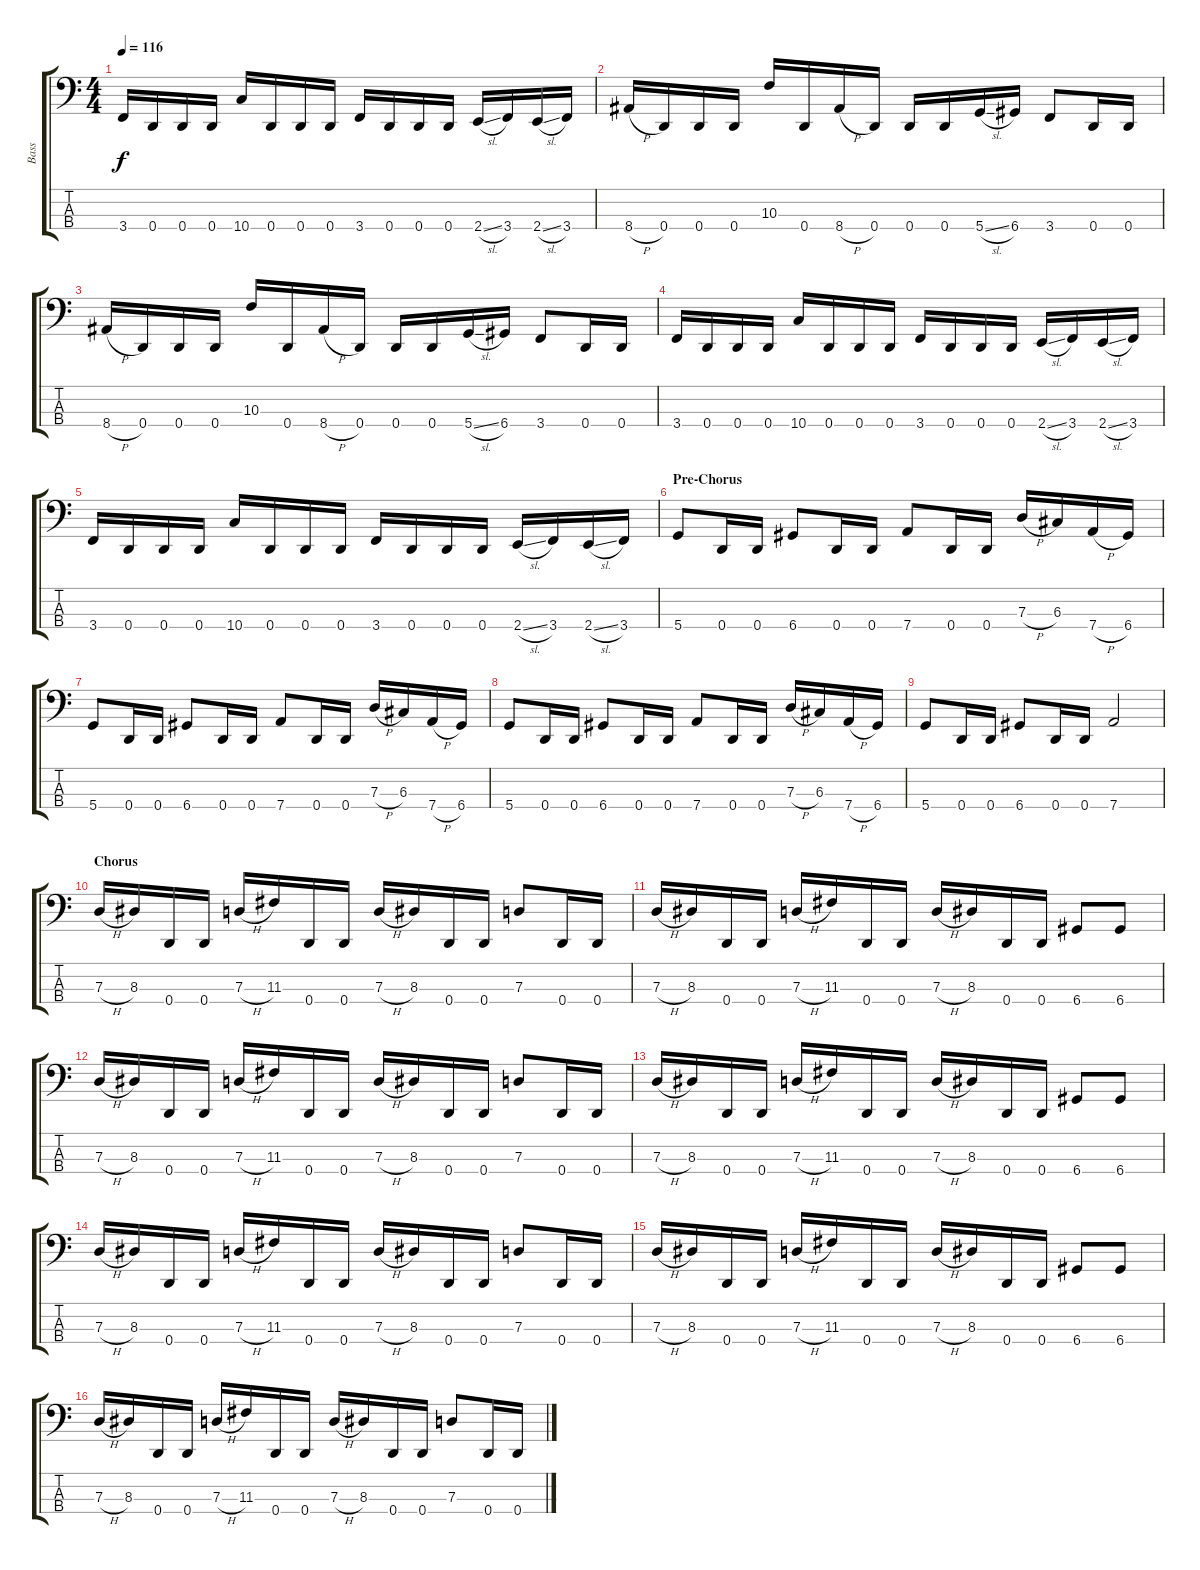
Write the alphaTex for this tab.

\track ("Bass" "Bass") {instrument electricbasspick}
\staff {score tabs}
\tuning (F2 C2 G1 D1) {hide}
\ts (4 4)
\tempo 116
\clef f4
\ks c
3.4.16{dy f} 0.4.16 0.4.16 0.4.16 10.4.16 0.4.16 0.4.16 0.4.16 3.4.16 0.4.16 0.4.16 0.4.16 2.4{sl}.16 3.4.16 2.4{sl}.16 3.4.16 |
8.4{h}.16 0.4.16 0.4.16 0.4.16 10.3.16 0.4.16 8.4{h}.16 0.4.16 0.4.16 0.4.16 5.4{sl}.16 6.4.16 3.4.8 0.4.16 0.4.16 |
8.4{h}.16 0.4.16 0.4.16 0.4.16 10.3.16 0.4.16 8.4{h}.16 0.4.16 0.4.16 0.4.16 5.4{sl}.16 6.4.16 3.4.8 0.4.16 0.4.16 |
3.4.16 0.4.16 0.4.16 0.4.16 10.4.16 0.4.16 0.4.16 0.4.16 3.4.16 0.4.16 0.4.16 0.4.16 2.4{sl}.16 3.4.16 2.4{sl}.16 3.4.16 |
3.4.16 0.4.16 0.4.16 0.4.16 10.4.16 0.4.16 0.4.16 0.4.16 3.4.16 0.4.16 0.4.16 0.4.16 2.4{sl}.16 3.4.16 2.4{sl}.16 3.4.16 |
\section ("" "Pre-Chorus")
5.4.8 0.4.16 0.4.16 6.4.8 0.4.16 0.4.16 7.4.8 0.4.16 0.4.16 7.3{h}.16 6.3.16 7.4{h}.16 6.4.16 |
5.4.8 0.4.16 0.4.16 6.4.8 0.4.16 0.4.16 7.4.8 0.4.16 0.4.16 7.3{h}.16 6.3.16 7.4{h}.16 6.4.16 |
5.4.8 0.4.16 0.4.16 6.4.8 0.4.16 0.4.16 7.4.8 0.4.16 0.4.16 7.3{h}.16 6.3.16 7.4{h}.16 6.4.16 |
5.4.8 0.4.16 0.4.16 6.4.8 0.4.16 0.4.16 7.4.2 |
\section ("" "Chorus")
7.3{h}.16 8.3.16 0.4.16 0.4.16 7.3{h}.16 11.3.16 0.4.16 0.4.16 7.3{h}.16 8.3.16 0.4.16 0.4.16 7.3.8 0.4.16 0.4.16 |
7.3{h}.16 8.3.16 0.4.16 0.4.16 7.3{h}.16 11.3.16 0.4.16 0.4.16 7.3{h}.16 8.3.16 0.4.16 0.4.16 6.4.8 6.4.8 |
7.3{h}.16 8.3.16 0.4.16 0.4.16 7.3{h}.16 11.3.16 0.4.16 0.4.16 7.3{h}.16 8.3.16 0.4.16 0.4.16 7.3.8 0.4.16 0.4.16 |
7.3{h}.16 8.3.16 0.4.16 0.4.16 7.3{h}.16 11.3.16 0.4.16 0.4.16 7.3{h}.16 8.3.16 0.4.16 0.4.16 6.4.8 6.4.8 |
7.3{h}.16 8.3.16 0.4.16 0.4.16 7.3{h}.16 11.3.16 0.4.16 0.4.16 7.3{h}.16 8.3.16 0.4.16 0.4.16 7.3.8 0.4.16 0.4.16 |
7.3{h}.16 8.3.16 0.4.16 0.4.16 7.3{h}.16 11.3.16 0.4.16 0.4.16 7.3{h}.16 8.3.16 0.4.16 0.4.16 6.4.8 6.4.8 |
7.3{h}.16 8.3.16 0.4.16 0.4.16 7.3{h}.16 11.3.16 0.4.16 0.4.16 7.3{h}.16 8.3.16 0.4.16 0.4.16 7.3.8 0.4.16 0.4.16
